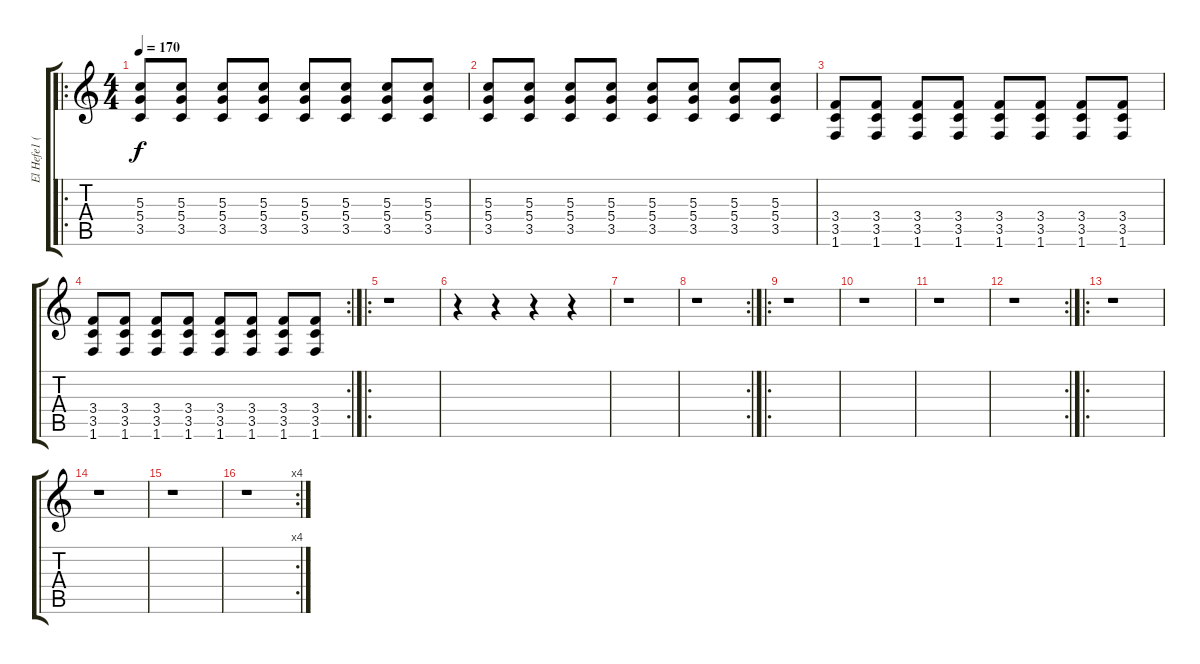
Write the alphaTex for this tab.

\track ("El Hefe1 (Guitar)" "El Hefe1 (") {instrument electricguitarmuted}
\staff {score tabs}
\tuning (E4 B3 G3 D3 A2 E2) {hide}
\ro
\ts (4 4)
\tempo 170
\clef g2
\ks c
(5.3 5.4 3.5).8{dy f instrument electricguitarmuted} (5.3 5.4 3.5).8 (5.3 5.4 3.5).8 (5.3 5.4 3.5).8 (5.3 5.4 3.5).8 (5.3 5.4 3.5).8 (5.3 5.4 3.5).8 (5.3 5.4 3.5).8 |
(5.3 5.4 3.5).8 (5.3 5.4 3.5).8 (5.3 5.4 3.5).8 (5.3 5.4 3.5).8 (5.3 5.4 3.5).8 (5.3 5.4 3.5).8 (5.3 5.4 3.5).8 (5.3 5.4 3.5).8 |
(3.4 3.5 1.6).8 (3.4 3.5 1.6).8 (3.4 3.5 1.6).8 (3.4 3.5 1.6).8 (3.4 3.5 1.6).8 (3.4 3.5 1.6).8 (3.4 3.5 1.6).8 (3.4 3.5 1.6).8 |
\rc 2
(3.4 3.5 1.6).8 (3.4 3.5 1.6).8 (3.4 3.5 1.6).8 (3.4 3.5 1.6).8 (3.4 3.5 1.6).8 (3.4 3.5 1.6).8 (3.4 3.5 1.6).8 (3.4 3.5 1.6).8 |
\ro
r.1 |
r.4 r.4 r.4 r.4 |
r.1 |
\rc 2
r.1 |
\ro
r.1 |
r.1 |
r.1 |
\rc 2
r.1 |
\ro
r.1 |
r.1 |
r.1 |
\rc 4
r.1
